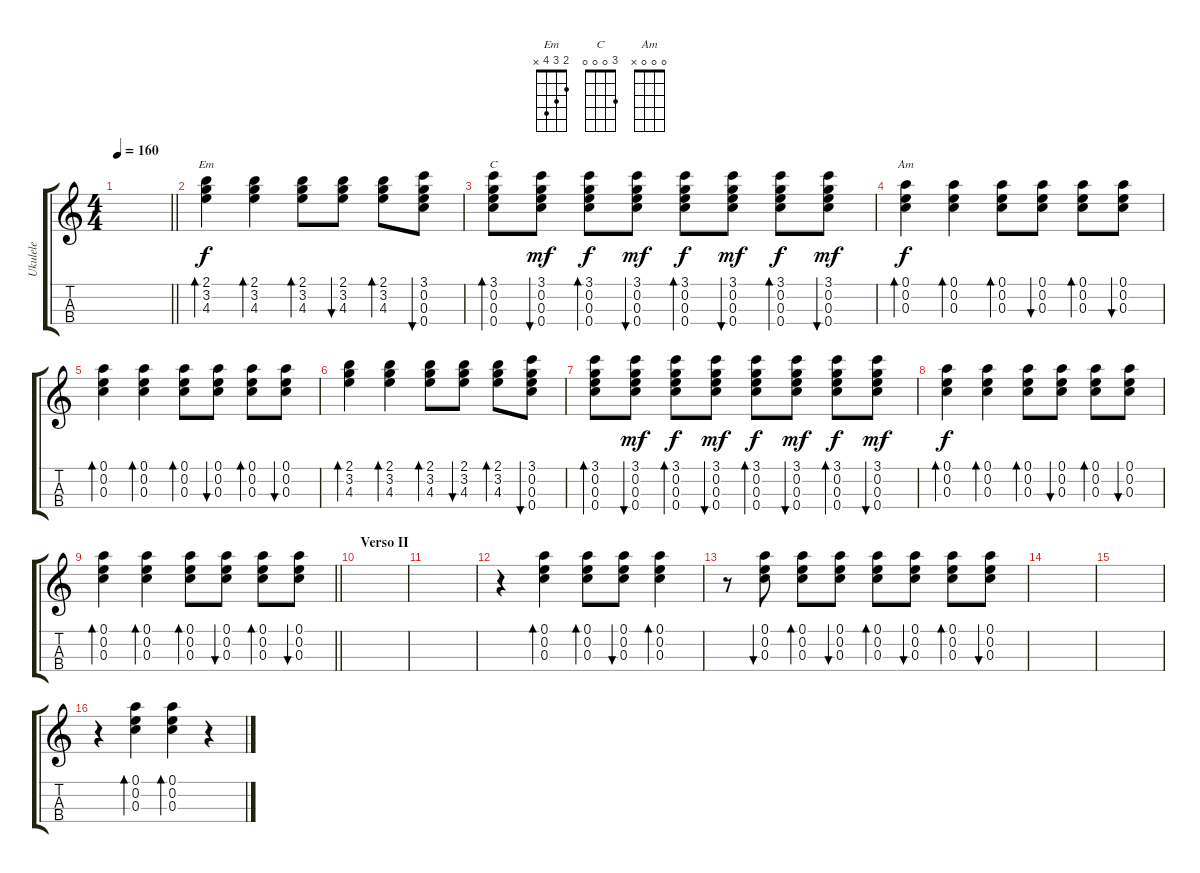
\track ("Ukulele" "Ukulele") {instrument acousticguitarnylon}
\staff {score tabs}
\tuning (A4 E4 C4 G4) {hide}
\chord ("Em" 2 3 4 x)
\chord ("C" 3 0 0 0)
\chord ("Am" 0 0 0 x)
\ts (4 4)
\tempo 160
\clef g2
\barLineRight lightlight
\ks c
|
(2.1 3.2 4.3).4{bd 30 ch "Em"} (2.1 3.2 4.3).4{bd 30} (2.1 3.2 4.3).8{bd 30} (2.1 3.2 4.3).8{bu 30} (2.1 3.2 4.3).8{bd 30} (3.1 0.2 0.3 0.4).8{bu 60} |
(3.1 0.2 0.3 0.4).8{bd 30 ch "C"} (3.1 0.2 0.3 0.4).8{bu 30 dy mf} (3.1 0.2 0.3 0.4).8{bd 30 dy f} (3.1 0.2 0.3 0.4).8{bu 30 dy mf} (3.1 0.2 0.3 0.4).8{bd 30 dy f} (3.1 0.2 0.3 0.4).8{bu 30 dy mf} (3.1 0.2 0.3 0.4).8{bd 30 dy f} (3.1 0.2 0.3 0.4).8{bu 30 dy mf} |
(0.1 0.2 0.3).4{bd 30 ch "Am" dy f} (0.1 0.2 0.3).4{bd 30} (0.1 0.2 0.3).8{bd 30} (0.1 0.2 0.3).8{bu 30} (0.1 0.2 0.3).8{bd 30} (0.1 0.2 0.3).8{bu 30} |
(0.1 0.2 0.3).4{bd 30} (0.1 0.2 0.3).4{bd 30} (0.1 0.2 0.3).8{bd 30} (0.1 0.2 0.3).8{bu 30} (0.1 0.2 0.3).8{bd 30} (0.1 0.2 0.3).8{bu 30} |
(2.1 3.2 4.3).4{bd 30} (2.1 3.2 4.3).4{bd 30} (2.1 3.2 4.3).8{bd 30} (2.1 3.2 4.3).8{bu 30} (2.1 3.2 4.3).8{bd 30} (3.1 0.2 0.3 0.4).8{bu 60} |
(3.1 0.2 0.3 0.4).8{bd 30} (3.1 0.2 0.3 0.4).8{bu 30 dy mf} (3.1 0.2 0.3 0.4).8{bd 30 dy f} (3.1 0.2 0.3 0.4).8{bu 30 dy mf} (3.1 0.2 0.3 0.4).8{bd 30 dy f} (3.1 0.2 0.3 0.4).8{bu 30 dy mf} (3.1 0.2 0.3 0.4).8{bd 30 dy f} (3.1 0.2 0.3 0.4).8{bu 30 dy mf} |
(0.1 0.2 0.3).4{bd 30 dy f} (0.1 0.2 0.3).4{bd 30} (0.1 0.2 0.3).8{bd 30} (0.1 0.2 0.3).8{bu 30} (0.1 0.2 0.3).8{bd 30} (0.1 0.2 0.3).8{bu 30} |
\barLineRight lightlight
(0.1 0.2 0.3).4{bd 30} (0.1 0.2 0.3).4{bd 30} (0.1 0.2 0.3).8{bd 30} (0.1 0.2 0.3).8{bu 30} (0.1 0.2 0.3).8{bd 30} (0.1 0.2 0.3).8{bu 30} |
\section ("" "Verso II")
|
|
r.4 (0.1 0.2 0.3).4{bd 30} (0.1 0.2 0.3).8{bd 30} (0.1 0.2 0.3).8{bu 30} (0.1 0.2 0.3).4{bd 30} |
r.8 (0.1 0.2 0.3).8{bu 30} (0.1 0.2 0.3).8{bd 30} (0.1 0.2 0.3).8{bu 30} (0.1 0.2 0.3).8{bd 30} (0.1 0.2 0.3).8{bu 30} (0.1 0.2 0.3).8{bd 30} (0.1 0.2 0.3).8{bu 30} |
|
|
r.4 (0.1 0.2 0.3).4{bd 30} (0.1 0.2 0.3).4{bd 30} r.4
